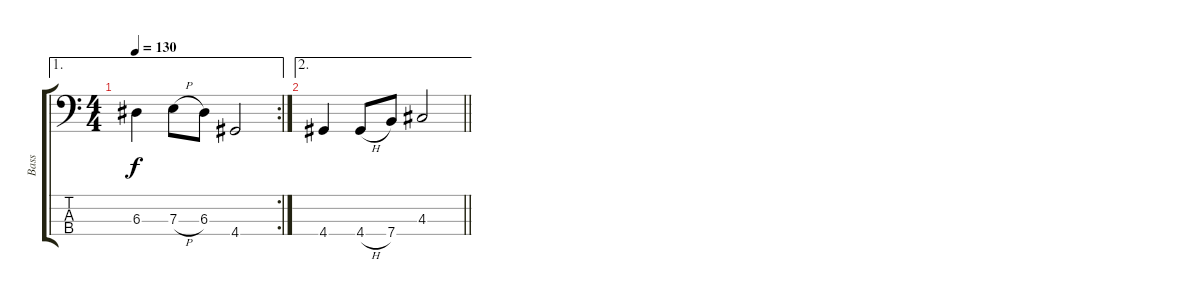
\track ("Bass" "Bass") {instrument electricbassfinger}
\staff {score tabs}
\tuning (G2 D2 A1 E1) {hide}
\ae 1
\rc 2
\ts (4 4)
\tempo 130
\clef f4
\ks c
6.3.4{dy f} 7.3{h}.8 6.3.8 4.4.2 |
\ae 2
\barLineRight lightlight
4.4.4 4.4{h}.8 7.4.8 4.3.2
